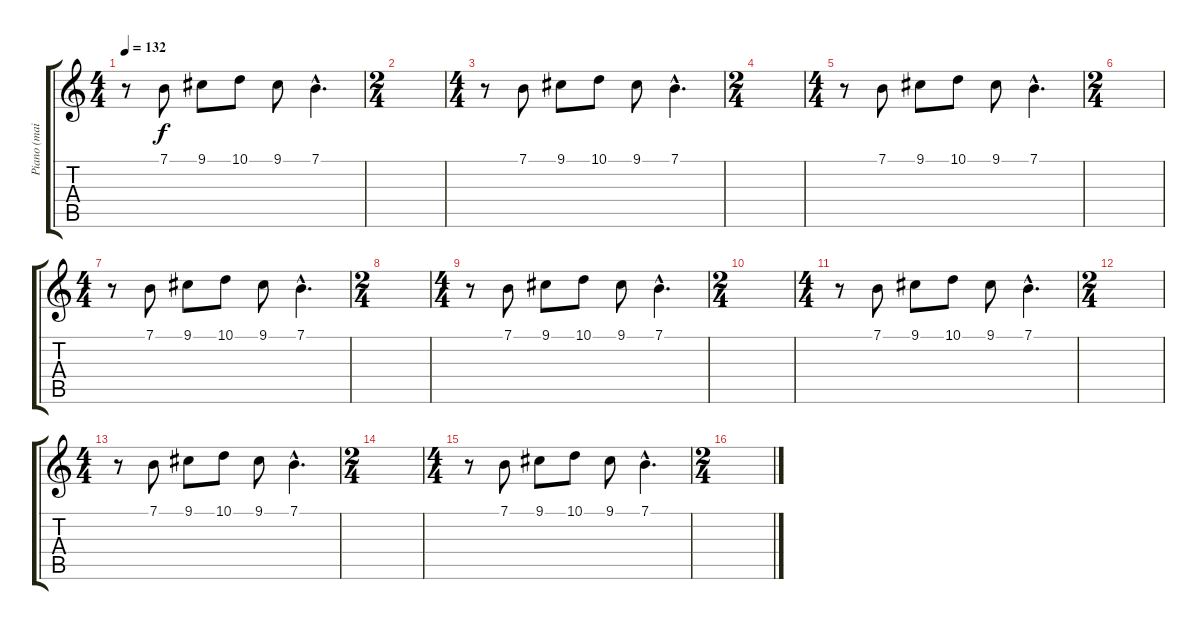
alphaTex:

\track ("Piano (main droite)" "Piano (mai") {instrument brightacousticpiano}
\staff {score tabs}
\tuning (E4 B3 G3 D3 A2 E2) {hide}
\ts (4 4)
\tempo 132
\clef g2
\ks c
r.8{dy f} 7.1.8 9.1.8 10.1.8 9.1.8 7.1{hac}.4{d} |
\ts (2 4)
|
\ts (4 4)
r.8 7.1.8 9.1.8 10.1.8 9.1.8 7.1{hac}.4{d} |
\ts (2 4)
|
\ts (4 4)
r.8 7.1.8 9.1.8 10.1.8 9.1.8 7.1{hac}.4{d} |
\ts (2 4)
|
\ts (4 4)
r.8 7.1.8 9.1.8 10.1.8 9.1.8 7.1{hac}.4{d} |
\ts (2 4)
|
\ts (4 4)
r.8 7.1.8 9.1.8 10.1.8 9.1.8 7.1{hac}.4{d} |
\ts (2 4)
|
\ts (4 4)
r.8 7.1.8 9.1.8 10.1.8 9.1.8 7.1{hac}.4{d} |
\ts (2 4)
|
\ts (4 4)
r.8 7.1.8 9.1.8 10.1.8 9.1.8 7.1{hac}.4{d} |
\ts (2 4)
|
\ts (4 4)
r.8 7.1.8 9.1.8 10.1.8 9.1.8 7.1{hac}.4{d} |
\ts (2 4)
